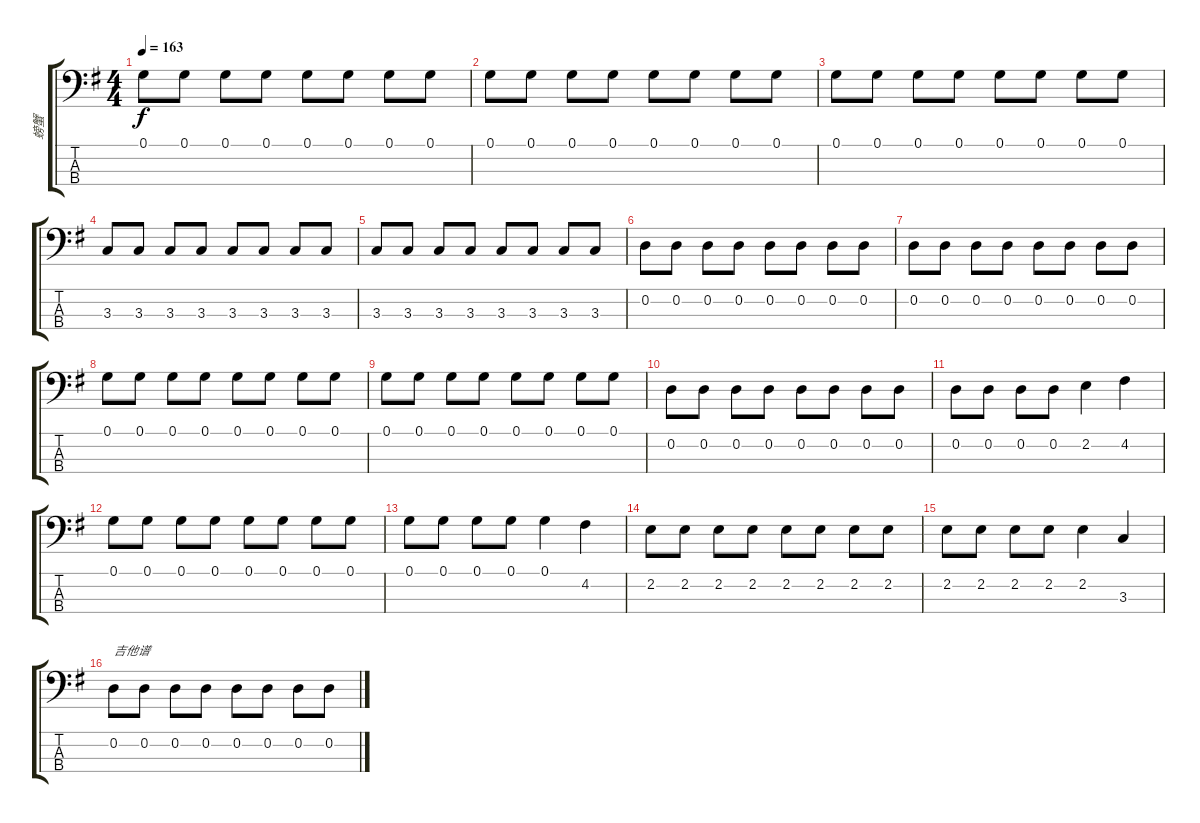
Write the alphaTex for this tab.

\track ("螃蟹" "螃蟹") {instrument electricbasspick}
\staff {score tabs}
\tuning (G2 D2 A1 E1) {hide}
\ts (4 4)
\tempo 163
\clef f4
\ks g
0.1.8{dy f} 0.1.8 0.1.8 0.1.8 0.1.8 0.1.8 0.1.8 0.1.8 |
0.1.8 0.1.8 0.1.8 0.1.8 0.1.8 0.1.8 0.1.8 0.1.8 |
0.1.8 0.1.8 0.1.8 0.1.8 0.1.8 0.1.8 0.1.8 0.1.8 |
3.3.8 3.3.8 3.3.8 3.3.8 3.3.8 3.3.8 3.3.8 3.3.8 |
3.3.8 3.3.8 3.3.8 3.3.8 3.3.8 3.3.8 3.3.8 3.3.8 |
0.2.8 0.2.8 0.2.8 0.2.8 0.2.8 0.2.8 0.2.8 0.2.8 |
0.2.8 0.2.8 0.2.8 0.2.8 0.2.8 0.2.8 0.2.8 0.2.8 |
0.1.8 0.1.8 0.1.8 0.1.8 0.1.8 0.1.8 0.1.8 0.1.8 |
0.1.8 0.1.8 0.1.8 0.1.8 0.1.8 0.1.8 0.1.8 0.1.8 |
0.2.8 0.2.8 0.2.8 0.2.8 0.2.8 0.2.8 0.2.8 0.2.8 |
0.2.8 0.2.8 0.2.8 0.2.8 2.2.4 4.2.4 |
0.1.8 0.1.8 0.1.8 0.1.8 0.1.8 0.1.8 0.1.8 0.1.8 |
0.1.8 0.1.8 0.1.8 0.1.8 0.1.4 4.2.4 |
2.2.8 2.2.8 2.2.8 2.2.8 2.2.8 2.2.8 2.2.8 2.2.8 |
2.2.8 2.2.8 2.2.8 2.2.8 2.2.4 3.3.4 |
0.2.8{txt "吉他谱"} 0.2.8 0.2.8 0.2.8 0.2.8 0.2.8 0.2.8 0.2.8
